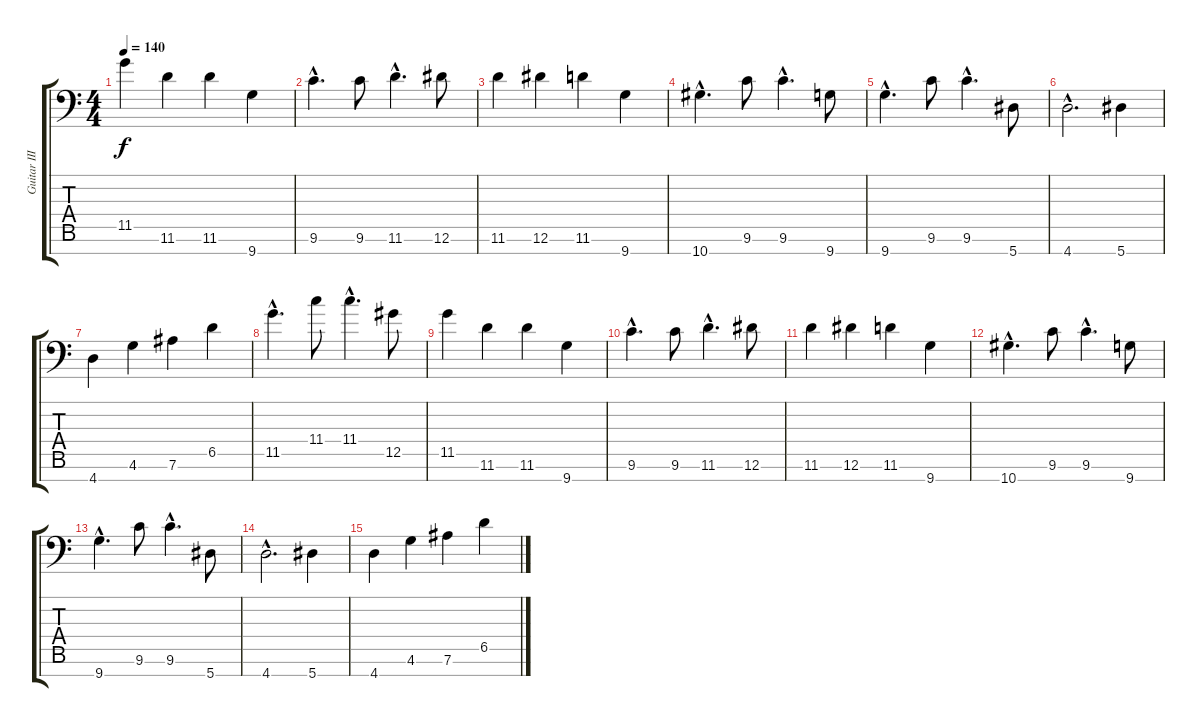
\track ("Guitar III" "Guitar III") {instrument distortionguitar}
\staff {score tabs}
\tuning (Eb4 Bb3 Gb3 Db3 Ab2 Eb2 Bb1) {hide}
\ts (4 4)
\tempo 140
\clef f4
\ks c
11.5.4{dy f} 11.6.4 11.6.4 9.7.4 |
9.6{hac}.4{d} 9.6.8 11.6{hac}.4{d} 12.6.8 |
11.6.4 12.6.4 11.6.4 9.7.4 |
10.7{hac}.4{d} 9.6.8 9.6{hac}.4{d} 9.7.8 |
9.7{hac}.4{d} 9.6.8 9.6{hac}.4{d} 5.7.8 |
4.7{hac}.2{d} 5.7.4 |
4.7.4 4.6.4 7.6.4 6.5.4 |
11.5{hac}.4{d} 11.4.8 11.4{hac}.4{d} 12.5.8 |
11.5.4 11.6.4 11.6.4 9.7.4 |
9.6{hac}.4{d} 9.6.8 11.6{hac}.4{d} 12.6.8 |
11.6.4 12.6.4 11.6.4 9.7.4 |
10.7{hac}.4{d} 9.6.8 9.6{hac}.4{d} 9.7.8 |
9.7{hac}.4{d} 9.6.8 9.6{hac}.4{d} 5.7.8 |
4.7{hac}.2{d} 5.7.4 |
4.7.4 4.6.4 7.6.4 6.5.4
